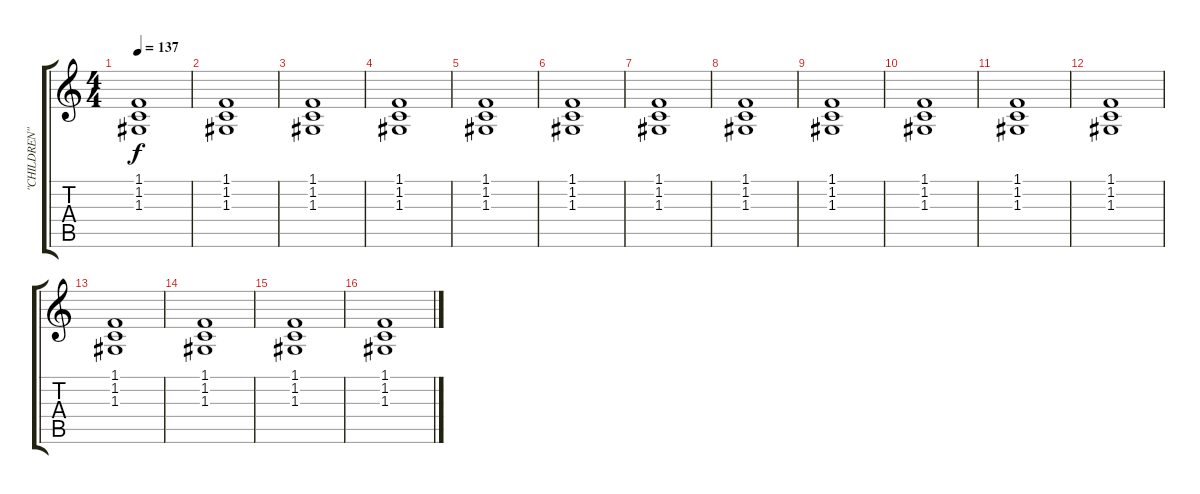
\track ("\"CHILDREN\"" "\"CHILDREN\"") {instrument synthstrings1}
\staff {score tabs}
\tuning (E4 B3 G3 D3 A2 E2) {hide}
\ts (4 4)
\tempo 137
\clef g2
\ks c
(1.1 1.2 1.3).1{dy f volume 6 balance 8} |
(1.1 1.2 1.3).1{volume 6} |
(1.1 1.2 1.3).1{volume 7} |
(1.1 1.2 1.3).1{volume 8} |
(1.1 1.2 1.3).1{volume 8} |
(1.1 1.2 1.3).1{volume 9} |
(1.1 1.2 1.3).1{volume 9} |
(1.1 1.2 1.3).1{volume 10} |
(1.1 1.2 1.3).1{volume 10} |
(1.1 1.2 1.3).1{volume 10} |
(1.1 1.2 1.3).1{volume 10} |
(1.1 1.2 1.3).1{volume 0} |
(1.1 1.2 1.3).1{volume 10} |
(1.1 1.2 1.3).1{volume 10} |
(1.1 1.2 1.3).1{volume 11} |
(1.1 1.2 1.3).1{volume 11}
